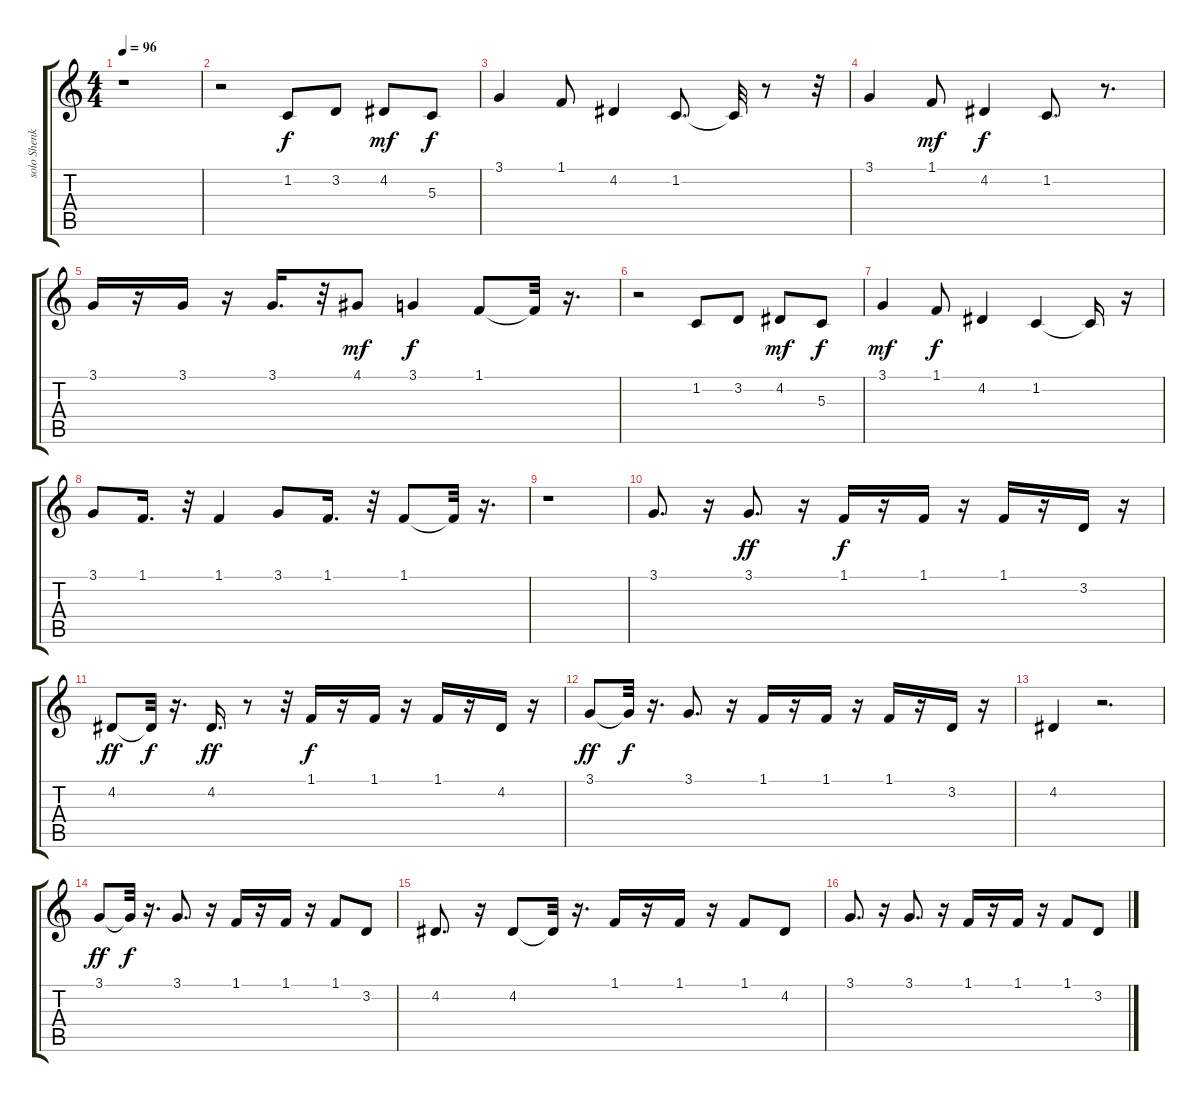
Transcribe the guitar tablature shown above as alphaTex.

\track ("solo Shenkman Lev" "solo Shenk") {instrument clavinet}
\staff {score tabs}
\tuning (E4 B3 G3 D3 A2 E2) {hide}
\ts (4 4)
\tempo 96
\clef g2
\ks c
r.1{dy f} |
r.2 1.2.8 3.2.8 4.2.8{dy mf} 5.3.8{dy f} |
3.1.4 1.1.8 4.2.4 1.2.8{d} 1.2{t}.32 r.8 r.32 |
3.1.4 1.1.8{dy mf} 4.2.4{dy f} 1.2.8{d} r.8{d} |
3.1.16 r.16 3.1.16 r.16 3.1.16{d} r.32 4.1.8{dy mf} 3.1.4{dy f} 1.1.8 1.1{t}.32 r.16{d} |
r.2 1.2.8 3.2.8 4.2.8{dy mf} 5.3.8{dy f} |
3.1.4{dy mf} 1.1.8{dy f} 4.2.4 1.2.4 1.2{t}.16 r.16 |
3.1.8 1.1.16{d} r.32 1.1.4 3.1.8 1.1.16{d} r.32 1.1.8 1.1{t}.32 r.16{d} |
r.1 |
3.1.8{d} r.16 3.1.8{d dy ff} r.16 1.1.16{dy f} r.16 1.1.16 r.16 1.1.16 r.16 3.2.16 r.16 |
4.2.8{dy ff} 4.2{t}.32{dy f} r.16{d} 4.2.16{d dy ff} r.8 r.32 1.1.16{dy f} r.16 1.1.16 r.16 1.1.16 r.16 4.2.16 r.16 |
3.1.8{dy ff} 3.1{t}.32{dy f} r.16{d} 3.1.8{d} r.16 1.1.16 r.16 1.1.16 r.16 1.1.16 r.16 3.2.16 r.16 |
4.2.4 r.2{d} |
3.1.8{dy ff} 3.1{t}.32{dy f} r.16{d} 3.1.8{d} r.16 1.1.16 r.16 1.1.16 r.16 1.1.8 3.2.8 |
4.2.8{d} r.16 4.2.8 4.2{t}.32 r.16{d} 1.1.16 r.16 1.1.16 r.16 1.1.8 4.2.8 |
3.1.8{d} r.16 3.1.8{d} r.16 1.1.16 r.16 1.1.16 r.16 1.1.8 3.2.8
